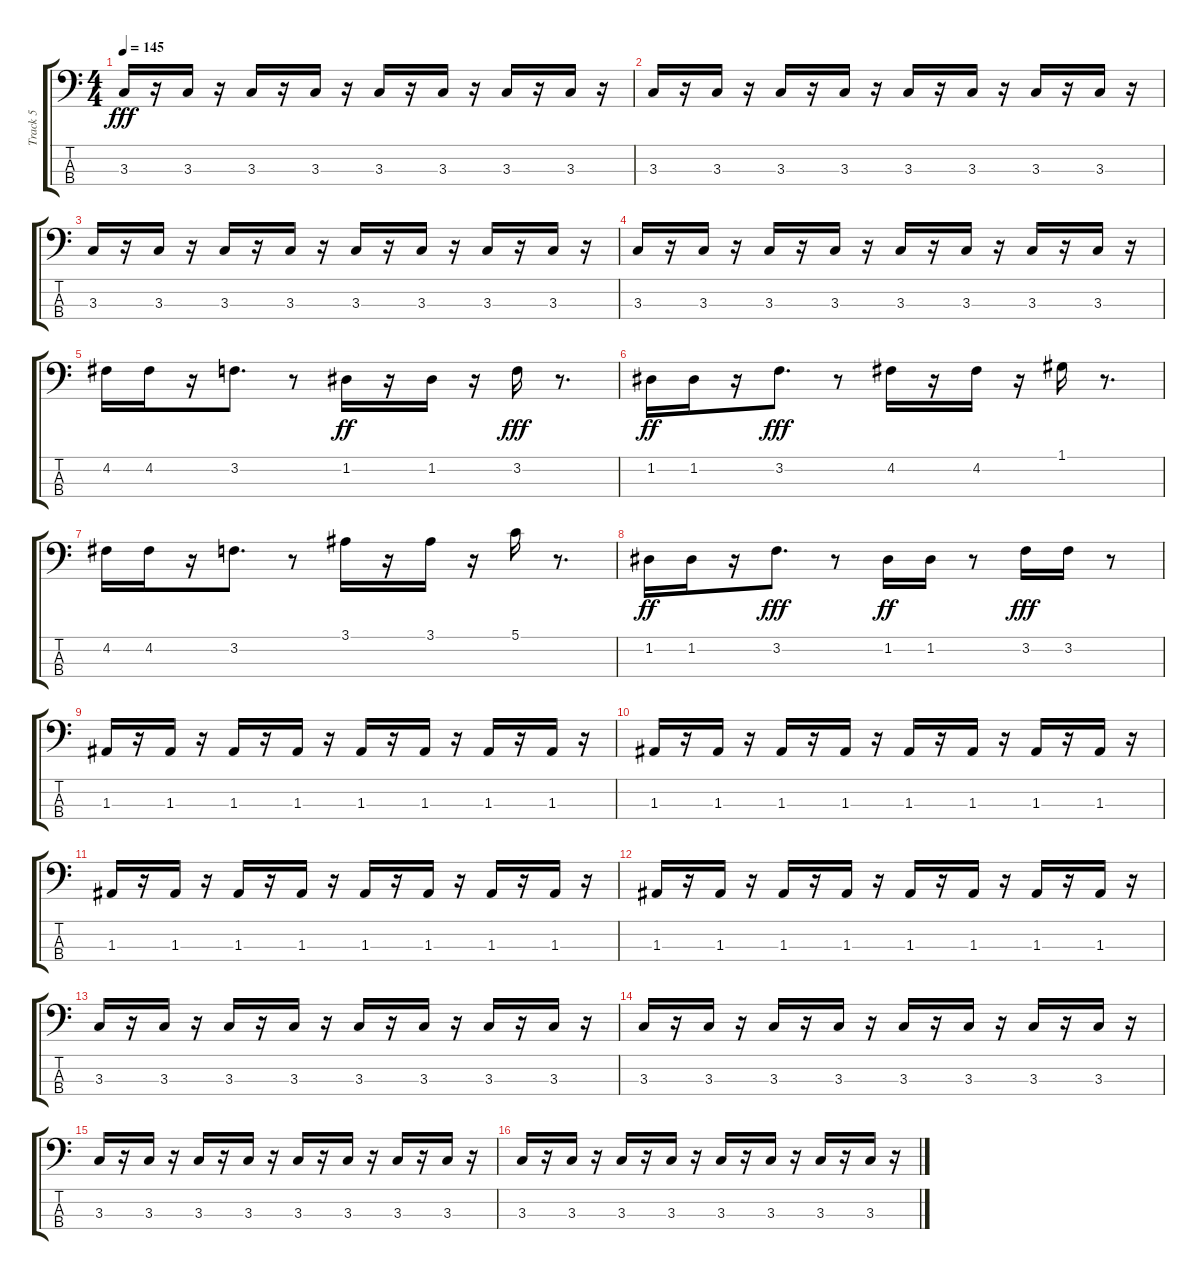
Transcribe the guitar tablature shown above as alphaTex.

\track ("Track 5" "Track 5") {instrument slapbass1}
\staff {score tabs}
\tuning (G2 D2 A1 E1) {hide}
\ts (4 4)
\tempo 145
\clef f4
\ks c
3.3.16{dy fff} r.16 3.3.16 r.16 3.3.16 r.16 3.3.16 r.16 3.3.16 r.16 3.3.16 r.16 3.3.16 r.16 3.3.16 r.16 |
3.3.16 r.16 3.3.16 r.16 3.3.16 r.16 3.3.16 r.16 3.3.16 r.16 3.3.16 r.16 3.3.16 r.16 3.3.16 r.16 |
3.3.16 r.16 3.3.16 r.16 3.3.16 r.16 3.3.16 r.16 3.3.16 r.16 3.3.16 r.16 3.3.16 r.16 3.3.16 r.16 |
3.3.16 r.16 3.3.16 r.16 3.3.16 r.16 3.3.16 r.16 3.3.16 r.16 3.3.16 r.16 3.3.16 r.16 3.3.16 r.16 |
4.2.16 4.2.16 r.16 3.2.8{d} r.8 1.2.16{dy ff} r.16 1.2.16 r.16 3.2.16{dy fff} r.8{d} |
1.2.16{dy ff} 1.2.16 r.16 3.2.8{d dy fff} r.8 4.2.16 r.16 4.2.16 r.16 1.1.16 r.8{d} |
4.2.16 4.2.16 r.16 3.2.8{d} r.8 3.1.16 r.16 3.1.16 r.16 5.1.16 r.8{d} |
1.2.16{dy ff} 1.2.16 r.16 3.2.8{d dy fff} r.8 1.2.16{dy ff} 1.2.16 r.8 3.2.16{dy fff} 3.2.16 r.8 |
1.3.16 r.16 1.3.16 r.16 1.3.16 r.16 1.3.16 r.16 1.3.16 r.16 1.3.16 r.16 1.3.16 r.16 1.3.16 r.16 |
1.3.16 r.16 1.3.16 r.16 1.3.16 r.16 1.3.16 r.16 1.3.16 r.16 1.3.16 r.16 1.3.16 r.16 1.3.16 r.16 |
1.3.16 r.16 1.3.16 r.16 1.3.16 r.16 1.3.16 r.16 1.3.16 r.16 1.3.16 r.16 1.3.16 r.16 1.3.16 r.16 |
1.3.16 r.16 1.3.16 r.16 1.3.16 r.16 1.3.16 r.16 1.3.16 r.16 1.3.16 r.16 1.3.16 r.16 1.3.16 r.16 |
3.3.16 r.16 3.3.16 r.16 3.3.16 r.16 3.3.16 r.16 3.3.16 r.16 3.3.16 r.16 3.3.16 r.16 3.3.16 r.16 |
3.3.16 r.16 3.3.16 r.16 3.3.16 r.16 3.3.16 r.16 3.3.16 r.16 3.3.16 r.16 3.3.16 r.16 3.3.16 r.16 |
3.3.16 r.16 3.3.16 r.16 3.3.16 r.16 3.3.16 r.16 3.3.16 r.16 3.3.16 r.16 3.3.16 r.16 3.3.16 r.16 |
3.3.16 r.16 3.3.16 r.16 3.3.16 r.16 3.3.16 r.16 3.3.16 r.16 3.3.16 r.16 3.3.16 r.16 3.3.16 r.16
